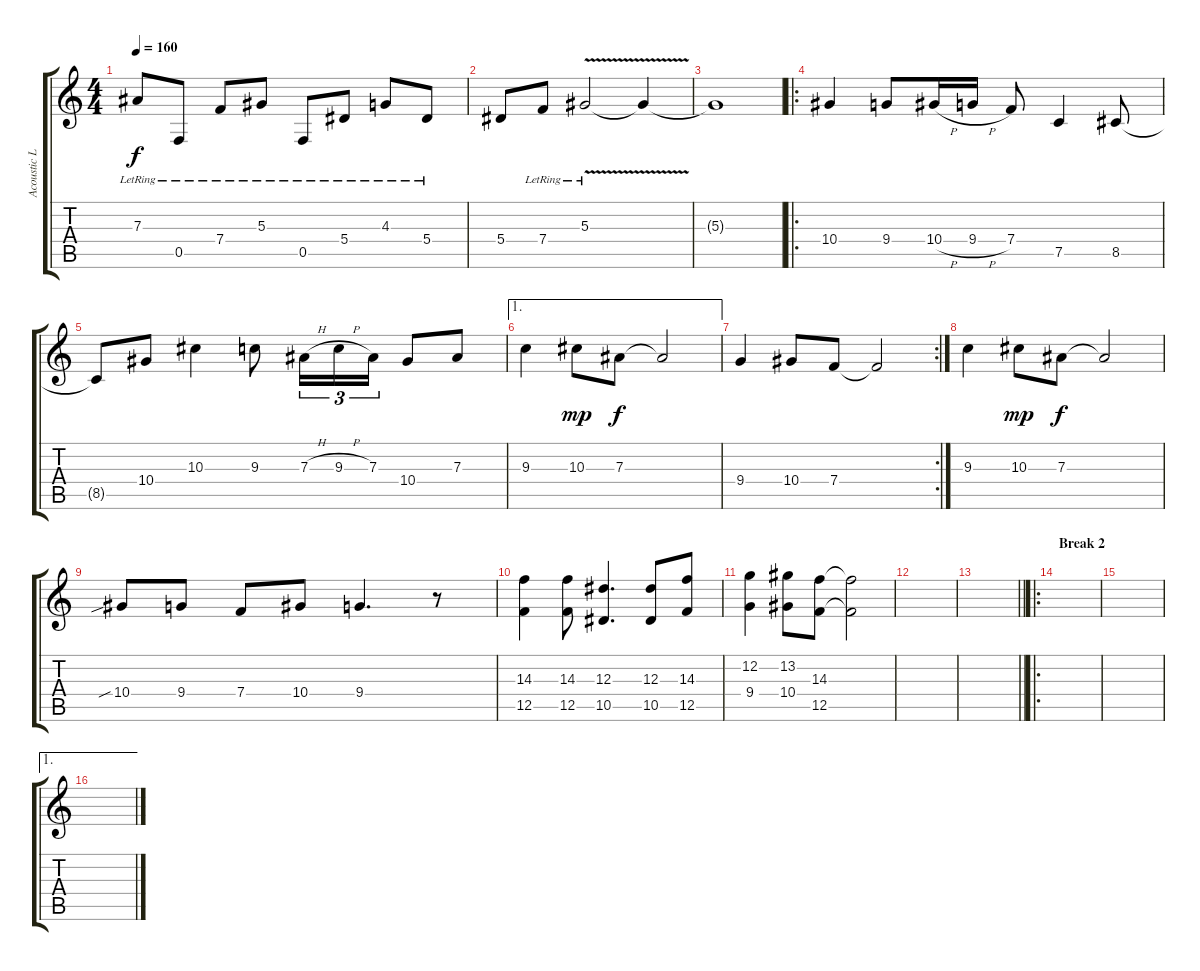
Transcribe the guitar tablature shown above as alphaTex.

\track ("Acoustic Lead" "Acoustic L") {instrument acousticguitarsteel}
\staff {score tabs}
\tuning (C4 G3 Eb3 Bb2 F2 C2) {hide}
\ts (4 4)
\tempo 160
\clef g2
\ks c
7.3{lr}.8{dy f} 0.5{lr}.8 7.4{lr}.8 5.3{lr}.8 0.5{lr}.8 5.4{lr}.8 4.3{lr}.8 5.4{lr}.8 |
5.4.8 7.4{lr}.8 5.3{v lr}.2 5.3{t}.4 |
5.3{t}.1 |
\ro
10.4.4 9.4.8 10.4{h}.16 9.4{h}.16 7.4.8 7.5.4 8.5.8 |
8.5{t}.8 10.4.8 10.3.4 9.3.8 7.3{h}.16{tu (3 2)} 9.3{h}.16{tu (3 2)} 7.3.16{tu (3 2)} 10.4.8 7.3.8 |
\ae 1
9.3.4 10.3.8{dy mp} 7.3.8{dy f} 7.3{t}.2 |
\rc 2
9.4.4 10.4.8 7.4.8 7.4{t}.2 |
9.3.4 10.3.8{dy mp} 7.3.8{dy f} 7.3{t}.2 |
10.4{sib}.8 9.4.8 7.4.8 10.4.8 9.4.4{d} r.8 |
(14.3 12.5).4 (14.3 12.5).8 (12.3 10.5).4{d} (12.3 10.5).8 (14.3 12.5).8 |
(12.2 9.4).4 (13.2 10.4).8 (14.3 12.5).8 (14.3{t} 12.5{t}).2 |
|
\barLineRight lightlight
|
\ro
\section ("" "Break 2")
|
|
\ae 1
